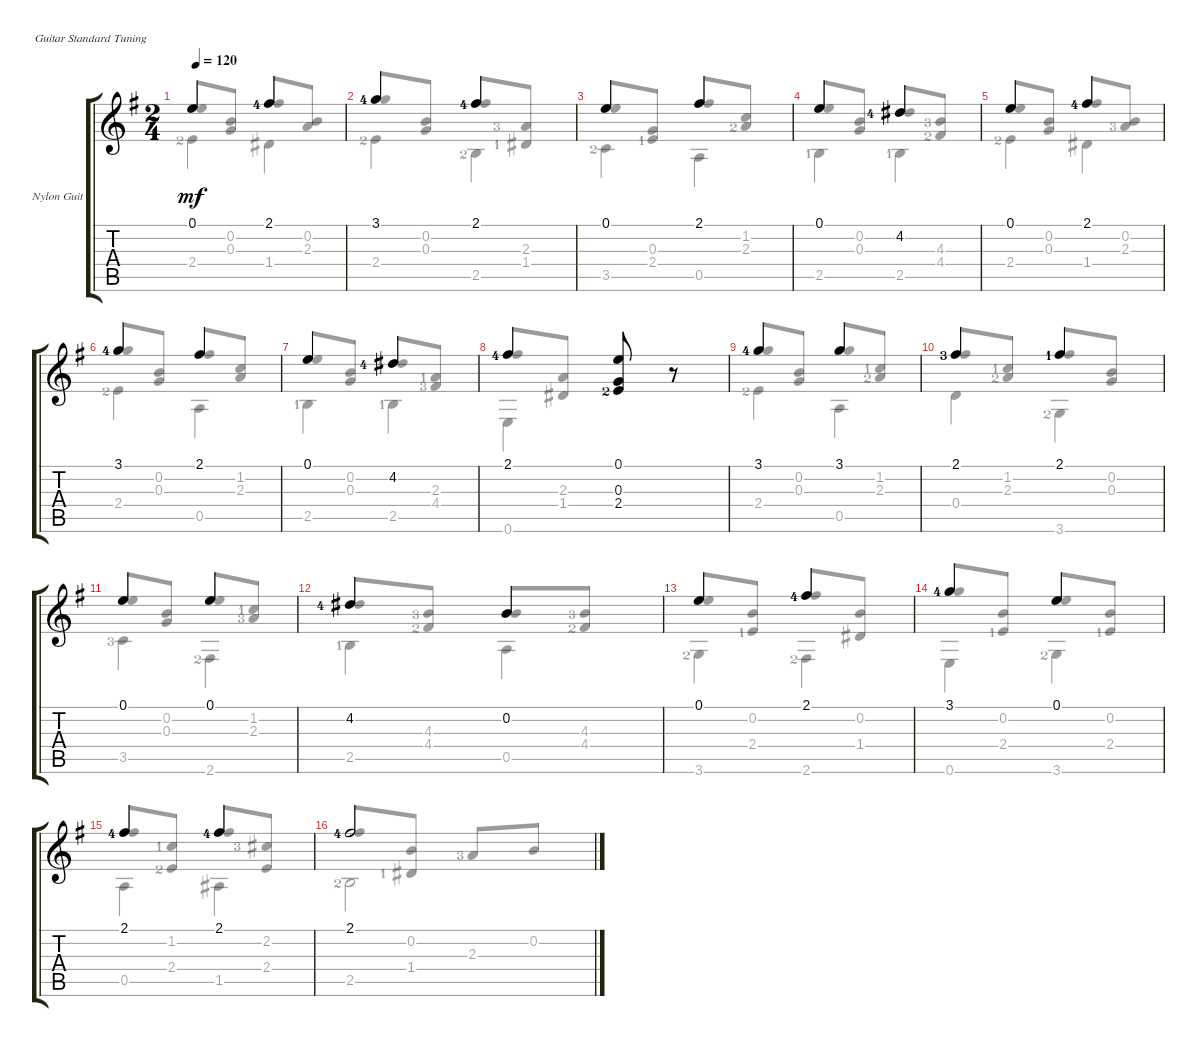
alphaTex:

\defaultSystemsLayout 4
\bracketExtendMode groupsimilarinstruments
\firstSystemTrackNameOrientation horizontal
\otherSystemsTrackNameOrientation horizontal
\track ("Nylon Guitar" "Nylon Guit") {instrument acousticguitarsteel}
\staff {score tabs}
\tuning (E4 B3 G3 D3 A2 E2)
\voice
\ts (2 4)
\tempo 120
\clef g2
\ks eminor
0.1.4{dy mf instrument acousticguitarsteel} 2.1{lf 5}.4 |
3.1{lf 5}.4 2.1{lf 5}.4 |
0.1.4 2.1.4 |
0.1.4 4.2{lf 5}.4 |
0.1.4 2.1{lf 5}.4 |
3.1{lf 5}.4 2.1.4 |
0.1.4 4.2{lf 5}.4 |
2.1{lf 5}.4 (0.1 0.3 2.4{lf 3}).8 r.8 |
3.1{lf 5}.4 3.1.4 |
2.1{lf 4}.4 2.1{lf 2}.4 |
0.1.4 0.1.4 |
4.2{lf 5}.4 0.2.4 |
0.1.4 2.1{lf 5}.4 |
3.1{lf 5}.4 0.1.4 |
2.1{lf 5}.4 2.1{lf 5}.4 |
2.1{lf 5}.2
\voice
\clef g2
\ottava regular
\simile none
\ks eminor
0.1.8{dy mf beam invert} (0.2 0.3).8 2.1{lf 5}.8{beam invert} (2.3 0.2).8 |
3.1{lf 5}.8{beam invert} (0.2 0.3).8 2.1{lf 5}.8{beam invert} (2.3{lf 4} 1.4{lf 2}).8 |
0.1.8{beam invert} (0.3 2.4{lf 2}).8 2.1.8{beam invert} (1.2 2.3{lf 3}).8 |
0.1.8{beam invert} (0.2 0.3).8 4.2{lf 5}.8{beam invert} (4.3{lf 4} 4.4{lf 3}).8 |
0.1.8{beam invert} (0.2 0.3).8 2.1{lf 5}.8{beam invert} (0.2 2.3{lf 4}).8 |
3.1{lf 5}.8{beam invert} (0.2 0.3).8 2.1.8{beam invert} (1.2 2.3).8 |
0.1.8{beam invert} (0.2 0.3).8 4.2{lf 5}.8{beam invert} (2.3{lf 2} 4.4{lf 4}).8 |
2.1{lf 5}.8{beam invert} (2.3 1.4).8 |
3.1{lf 5}.8{beam invert} (0.2 0.3).8 3.1.8{beam invert} (1.2{lf 2} 2.3{lf 3}).8 |
2.1{lf 4}.8{beam invert} (1.2{lf 2} 2.3{lf 3}).8 2.1{lf 2}.8{beam invert} (0.2 0.3).8 |
0.1.8{beam invert} (0.2 0.3).8 0.1.8{beam invert} (1.2{lf 2} 2.3{lf 4}).8 |
4.2{lf 5}.8{beam invert} (4.3{lf 4} 4.4{lf 3}).8 0.2.8{beam invert} (4.3{lf 4} 4.4{lf 3}).8 |
0.1.8{beam invert} (0.2 2.4{lf 2}).8 2.1{lf 5}.8{beam invert} (0.2 1.4).8 |
3.1{lf 5}.8{beam invert} (0.2 2.4{lf 2}).8 0.1.8{beam invert} (0.2 2.4{lf 2}).8 |
2.1{lf 5}.8{beam invert} (1.2{lf 2} 2.4{lf 3}).8 2.1{lf 5}.8{beam invert} (2.2{lf 4} 2.4).8 |
2.1{lf 5}.8{beam invert} (0.2 1.4{lf 2}).8 2.3{lf 4}.8{beam invert} 0.2.8
\voice
\clef g2
\ottava regular
\simile none
\ks eminor
2.4{lf 3}.4{dy mf} 1.4.4 |
2.4{lf 3}.4 2.5{lf 3}.4 |
3.5{lf 3}.4 0.5.4 |
2.5{lf 2}.4 2.5{lf 2}.4 |
2.4{lf 3}.4 1.4.4 |
2.4{lf 3}.4 0.5.4 |
2.5{lf 2}.4 2.5{lf 2}.4 |
0.6.4 |
2.4{lf 3}.4 0.5.4 |
0.4.4 3.6{lf 3}.4 |
3.5{lf 4}.4 2.6{lf 3}.4 |
2.5{lf 2}.4 0.5.4 |
3.6{lf 3}.4 2.6{lf 3}.4 |
0.6.4 3.6{lf 3}.4 |
0.5.4 1.5.4 |
2.5{lf 3}.2
